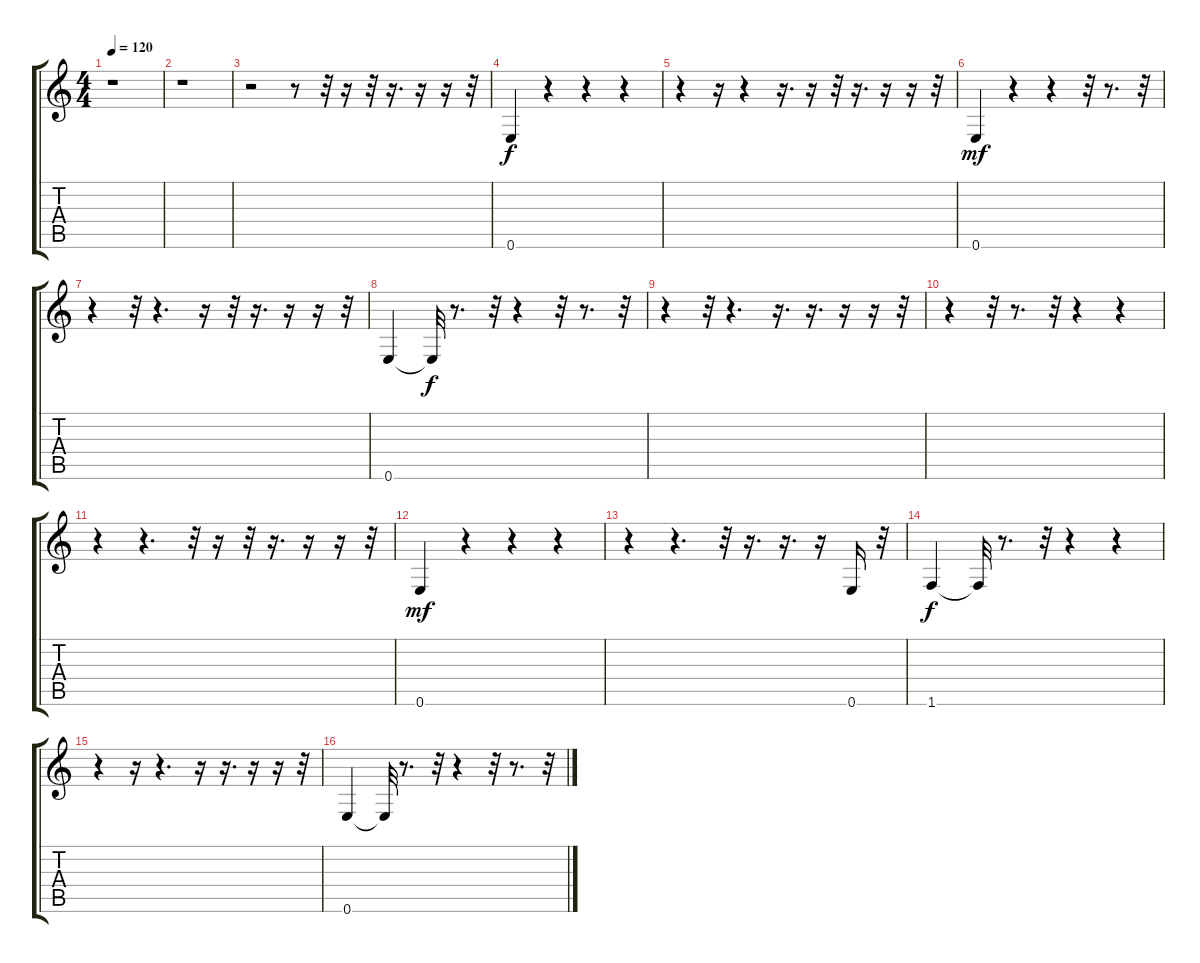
\track "" {instrument acousticbass}
\staff {score tabs}
\tuning (E4 B3 G3 D3 A2 E2) {hide}
\ts (4 4)
\tempo 120
\clef g2
\ks c
r.1{dy f instrument acousticbass} |
r.1 |
r.2 r.8 r.32 r.16 r.32 r.16{d} r.16 r.16 r.32 |
0.6.4 r.4 r.4 r.4 |
r.4 r.16 r.4 r.16{d} r.16 r.32 r.16{d} r.16 r.16 r.32 |
0.6.4{dy mf} r.4 r.4 r.32 r.8{d} r.32 |
r.4 r.32 r.4{d} r.16 r.32 r.16{d} r.16 r.16 r.32 |
0.6.4 0.6{t}.32{dy f} r.8{d} r.32 r.4 r.32 r.8{d} r.32 |
r.4 r.32 r.4{d} r.16{d} r.16{d} r.16 r.16 r.32 |
r.4 r.32 r.8{d} r.32 r.4 r.4 |
r.4 r.4{d} r.32 r.16 r.32 r.16{d} r.16 r.16 r.32 |
0.6.4{dy mf} r.4 r.4 r.4 |
r.4 r.4{d} r.32 r.16{d} r.16{d} r.16 0.6.16 r.32 |
1.6.4{dy f} 1.6{t}.32 r.8{d} r.32 r.4 r.4 |
r.4 r.16 r.4{d} r.16 r.16{d} r.16 r.16 r.32 |
0.6.4 0.6{t}.32 r.8{d} r.32 r.4 r.32 r.8{d} r.32
